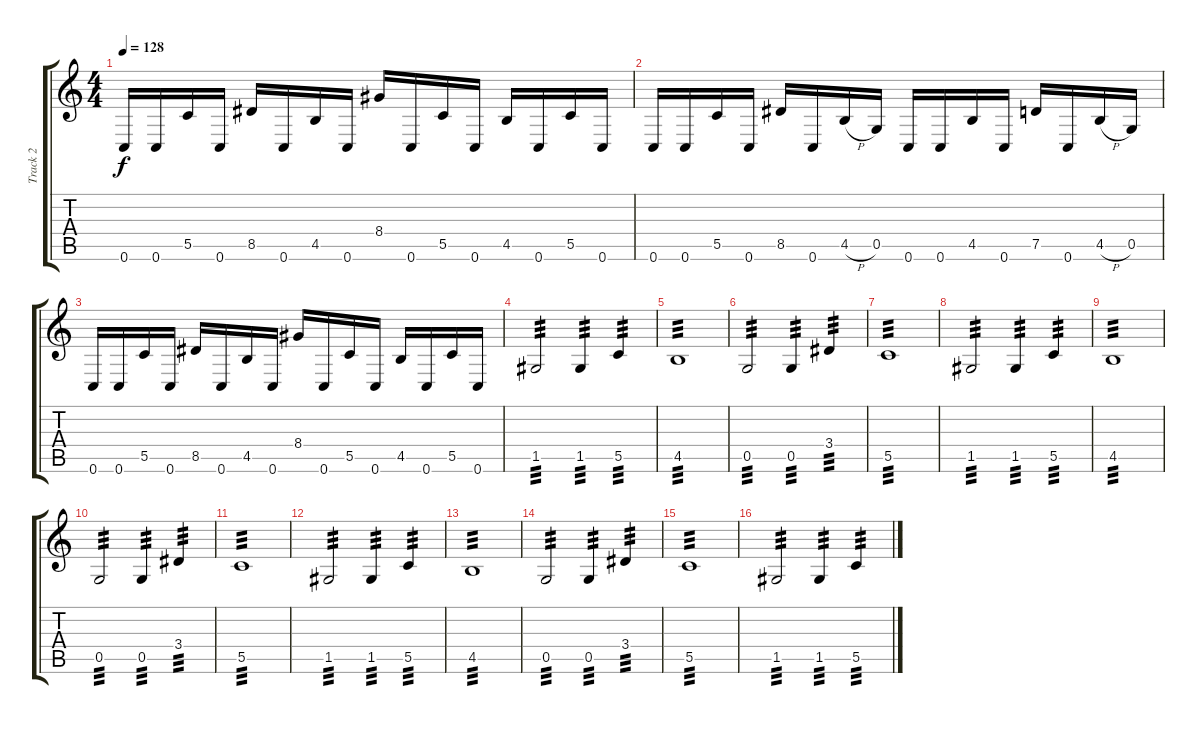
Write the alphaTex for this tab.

\track ("Track 2" "Track 2") {instrument distortionguitar}
\staff {score tabs}
\tuning (D4 A3 F3 C3 G2 C2) {hide}
\ts (4 4)
\tempo 128
\clef g2
\ks c
0.6.16{dy f} 0.6.16 5.5.16 0.6.16 8.5.16 0.6.16 4.5.16 0.6.16 8.4.16 0.6.16 5.5.16 0.6.16 4.5.16 0.6.16 5.5.16 0.6.16 |
0.6.16 0.6.16 5.5.16 0.6.16 8.5.16 0.6.16 4.5{h}.16 0.5.16 0.6.16 0.6.16 4.5.16 0.6.16 7.5.16 0.6.16 4.5{h}.16 0.5.16 |
0.6.16 0.6.16 5.5.16 0.6.16 8.5.16 0.6.16 4.5.16 0.6.16 8.4.16 0.6.16 5.5.16 0.6.16 4.5.16 0.6.16 5.5.16 0.6.16 |
1.5.2{tp 3} 1.5.4{tp 3} 5.5.4{tp 3} |
4.5.1{tp 3} |
0.5.2{tp 3} 0.5.4{tp 3} 3.4.4{tp 3} |
5.5.1{tp 3} |
1.5.2{tp 3} 1.5.4{tp 3} 5.5.4{tp 3} |
4.5.1{tp 3} |
0.5.2{tp 3} 0.5.4{tp 3} 3.4.4{tp 3} |
5.5.1{tp 3} |
1.5.2{tp 3} 1.5.4{tp 3} 5.5.4{tp 3} |
4.5.1{tp 3} |
0.5.2{tp 3} 0.5.4{tp 3} 3.4.4{tp 3} |
5.5.1{tp 3} |
1.5.2{tp 3} 1.5.4{tp 3} 5.5.4{tp 3}
